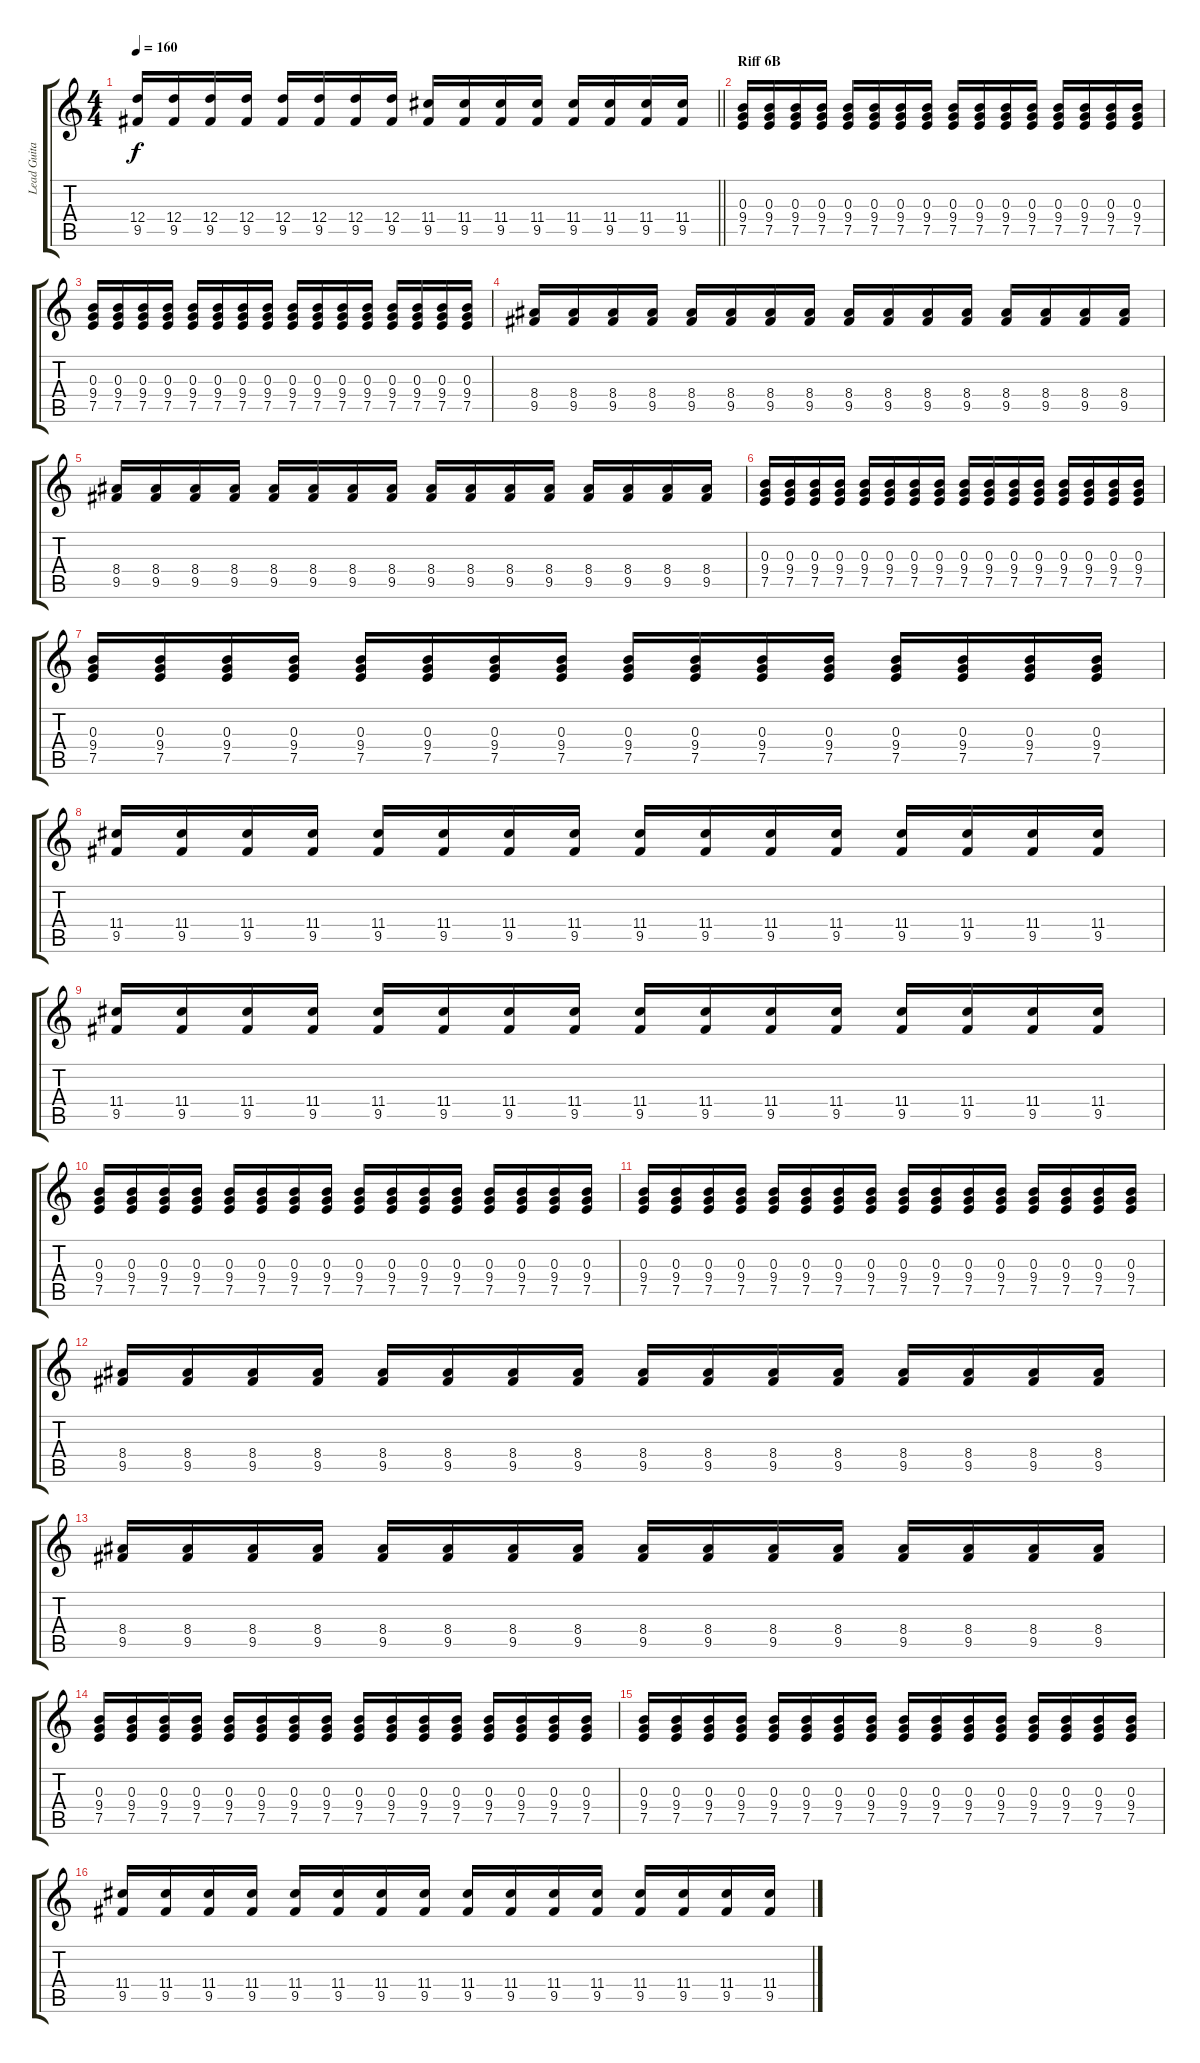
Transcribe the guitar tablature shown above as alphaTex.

\track ("Lead Guitar" "Lead Guita") {instrument distortionguitar}
\staff {score tabs}
\tuning (E4 B3 G3 D3 A2 E2) {hide}
\ts (4 4)
\tempo 160
\clef g2
\barLineRight lightlight
\ks c
(12.4 9.5).16{dy f} (12.4 9.5).16 (12.4 9.5).16 (12.4 9.5).16 (12.4 9.5).16 (12.4 9.5).16 (12.4 9.5).16 (12.4 9.5).16 (11.4 9.5).16 (11.4 9.5).16 (11.4 9.5).16 (11.4 9.5).16 (11.4 9.5).16 (11.4 9.5).16 (11.4 9.5).16 (11.4 9.5).16 |
\section ("" "Riff 6B")
(0.3 9.4 7.5).16 (0.3 9.4 7.5).16 (0.3 9.4 7.5).16 (0.3 9.4 7.5).16 (0.3 9.4 7.5).16 (0.3 9.4 7.5).16 (0.3 9.4 7.5).16 (0.3 9.4 7.5).16 (0.3 9.4 7.5).16 (0.3 9.4 7.5).16 (0.3 9.4 7.5).16 (0.3 9.4 7.5).16 (0.3 9.4 7.5).16 (0.3 9.4 7.5).16 (0.3 9.4 7.5).16 (0.3 9.4 7.5).16 |
(0.3 9.4 7.5).16 (0.3 9.4 7.5).16 (0.3 9.4 7.5).16 (0.3 9.4 7.5).16 (0.3 9.4 7.5).16 (0.3 9.4 7.5).16 (0.3 9.4 7.5).16 (0.3 9.4 7.5).16 (0.3 9.4 7.5).16 (0.3 9.4 7.5).16 (0.3 9.4 7.5).16 (0.3 9.4 7.5).16 (0.3 9.4 7.5).16 (0.3 9.4 7.5).16 (0.3 9.4 7.5).16 (0.3 9.4 7.5).16 |
(8.4 9.5).16 (8.4 9.5).16 (8.4 9.5).16 (8.4 9.5).16 (8.4 9.5).16 (8.4 9.5).16 (8.4 9.5).16 (8.4 9.5).16 (8.4 9.5).16 (8.4 9.5).16 (8.4 9.5).16 (8.4 9.5).16 (8.4 9.5).16 (8.4 9.5).16 (8.4 9.5).16 (8.4 9.5).16 |
(8.4 9.5).16 (8.4 9.5).16 (8.4 9.5).16 (8.4 9.5).16 (8.4 9.5).16 (8.4 9.5).16 (8.4 9.5).16 (8.4 9.5).16 (8.4 9.5).16 (8.4 9.5).16 (8.4 9.5).16 (8.4 9.5).16 (8.4 9.5).16 (8.4 9.5).16 (8.4 9.5).16 (8.4 9.5).16 |
(0.3 9.4 7.5).16 (0.3 9.4 7.5).16 (0.3 9.4 7.5).16 (0.3 9.4 7.5).16 (0.3 9.4 7.5).16 (0.3 9.4 7.5).16 (0.3 9.4 7.5).16 (0.3 9.4 7.5).16 (0.3 9.4 7.5).16 (0.3 9.4 7.5).16 (0.3 9.4 7.5).16 (0.3 9.4 7.5).16 (0.3 9.4 7.5).16 (0.3 9.4 7.5).16 (0.3 9.4 7.5).16 (0.3 9.4 7.5).16 |
(0.3 9.4 7.5).16 (0.3 9.4 7.5).16 (0.3 9.4 7.5).16 (0.3 9.4 7.5).16 (0.3 9.4 7.5).16 (0.3 9.4 7.5).16 (0.3 9.4 7.5).16 (0.3 9.4 7.5).16 (0.3 9.4 7.5).16 (0.3 9.4 7.5).16 (0.3 9.4 7.5).16 (0.3 9.4 7.5).16 (0.3 9.4 7.5).16 (0.3 9.4 7.5).16 (0.3 9.4 7.5).16 (0.3 9.4 7.5).16 |
(11.4 9.5).16 (11.4 9.5).16 (11.4 9.5).16 (11.4 9.5).16 (11.4 9.5).16 (11.4 9.5).16 (11.4 9.5).16 (11.4 9.5).16 (11.4 9.5).16 (11.4 9.5).16 (11.4 9.5).16 (11.4 9.5).16 (11.4 9.5).16 (11.4 9.5).16 (11.4 9.5).16 (11.4 9.5).16 |
(11.4 9.5).16 (11.4 9.5).16 (11.4 9.5).16 (11.4 9.5).16 (11.4 9.5).16 (11.4 9.5).16 (11.4 9.5).16 (11.4 9.5).16 (11.4 9.5).16 (11.4 9.5).16 (11.4 9.5).16 (11.4 9.5).16 (11.4 9.5).16 (11.4 9.5).16 (11.4 9.5).16 (11.4 9.5).16 |
(0.3 9.4 7.5).16 (0.3 9.4 7.5).16 (0.3 9.4 7.5).16 (0.3 9.4 7.5).16 (0.3 9.4 7.5).16 (0.3 9.4 7.5).16 (0.3 9.4 7.5).16 (0.3 9.4 7.5).16 (0.3 9.4 7.5).16 (0.3 9.4 7.5).16 (0.3 9.4 7.5).16 (0.3 9.4 7.5).16 (0.3 9.4 7.5).16 (0.3 9.4 7.5).16 (0.3 9.4 7.5).16 (0.3 9.4 7.5).16 |
(0.3 9.4 7.5).16 (0.3 9.4 7.5).16 (0.3 9.4 7.5).16 (0.3 9.4 7.5).16 (0.3 9.4 7.5).16 (0.3 9.4 7.5).16 (0.3 9.4 7.5).16 (0.3 9.4 7.5).16 (0.3 9.4 7.5).16 (0.3 9.4 7.5).16 (0.3 9.4 7.5).16 (0.3 9.4 7.5).16 (0.3 9.4 7.5).16 (0.3 9.4 7.5).16 (0.3 9.4 7.5).16 (0.3 9.4 7.5).16 |
(8.4 9.5).16 (8.4 9.5).16 (8.4 9.5).16 (8.4 9.5).16 (8.4 9.5).16 (8.4 9.5).16 (8.4 9.5).16 (8.4 9.5).16 (8.4 9.5).16 (8.4 9.5).16 (8.4 9.5).16 (8.4 9.5).16 (8.4 9.5).16 (8.4 9.5).16 (8.4 9.5).16 (8.4 9.5).16 |
(8.4 9.5).16 (8.4 9.5).16 (8.4 9.5).16 (8.4 9.5).16 (8.4 9.5).16 (8.4 9.5).16 (8.4 9.5).16 (8.4 9.5).16 (8.4 9.5).16 (8.4 9.5).16 (8.4 9.5).16 (8.4 9.5).16 (8.4 9.5).16 (8.4 9.5).16 (8.4 9.5).16 (8.4 9.5).16 |
(0.3 9.4 7.5).16 (0.3 9.4 7.5).16 (0.3 9.4 7.5).16 (0.3 9.4 7.5).16 (0.3 9.4 7.5).16 (0.3 9.4 7.5).16 (0.3 9.4 7.5).16 (0.3 9.4 7.5).16 (0.3 9.4 7.5).16 (0.3 9.4 7.5).16 (0.3 9.4 7.5).16 (0.3 9.4 7.5).16 (0.3 9.4 7.5).16 (0.3 9.4 7.5).16 (0.3 9.4 7.5).16 (0.3 9.4 7.5).16 |
(0.3 9.4 7.5).16 (0.3 9.4 7.5).16 (0.3 9.4 7.5).16 (0.3 9.4 7.5).16 (0.3 9.4 7.5).16 (0.3 9.4 7.5).16 (0.3 9.4 7.5).16 (0.3 9.4 7.5).16 (0.3 9.4 7.5).16 (0.3 9.4 7.5).16 (0.3 9.4 7.5).16 (0.3 9.4 7.5).16 (0.3 9.4 7.5).16 (0.3 9.4 7.5).16 (0.3 9.4 7.5).16 (0.3 9.4 7.5).16 |
(11.4 9.5).16 (11.4 9.5).16 (11.4 9.5).16 (11.4 9.5).16 (11.4 9.5).16 (11.4 9.5).16 (11.4 9.5).16 (11.4 9.5).16 (11.4 9.5).16 (11.4 9.5).16 (11.4 9.5).16 (11.4 9.5).16 (11.4 9.5).16 (11.4 9.5).16 (11.4 9.5).16 (11.4 9.5).16
